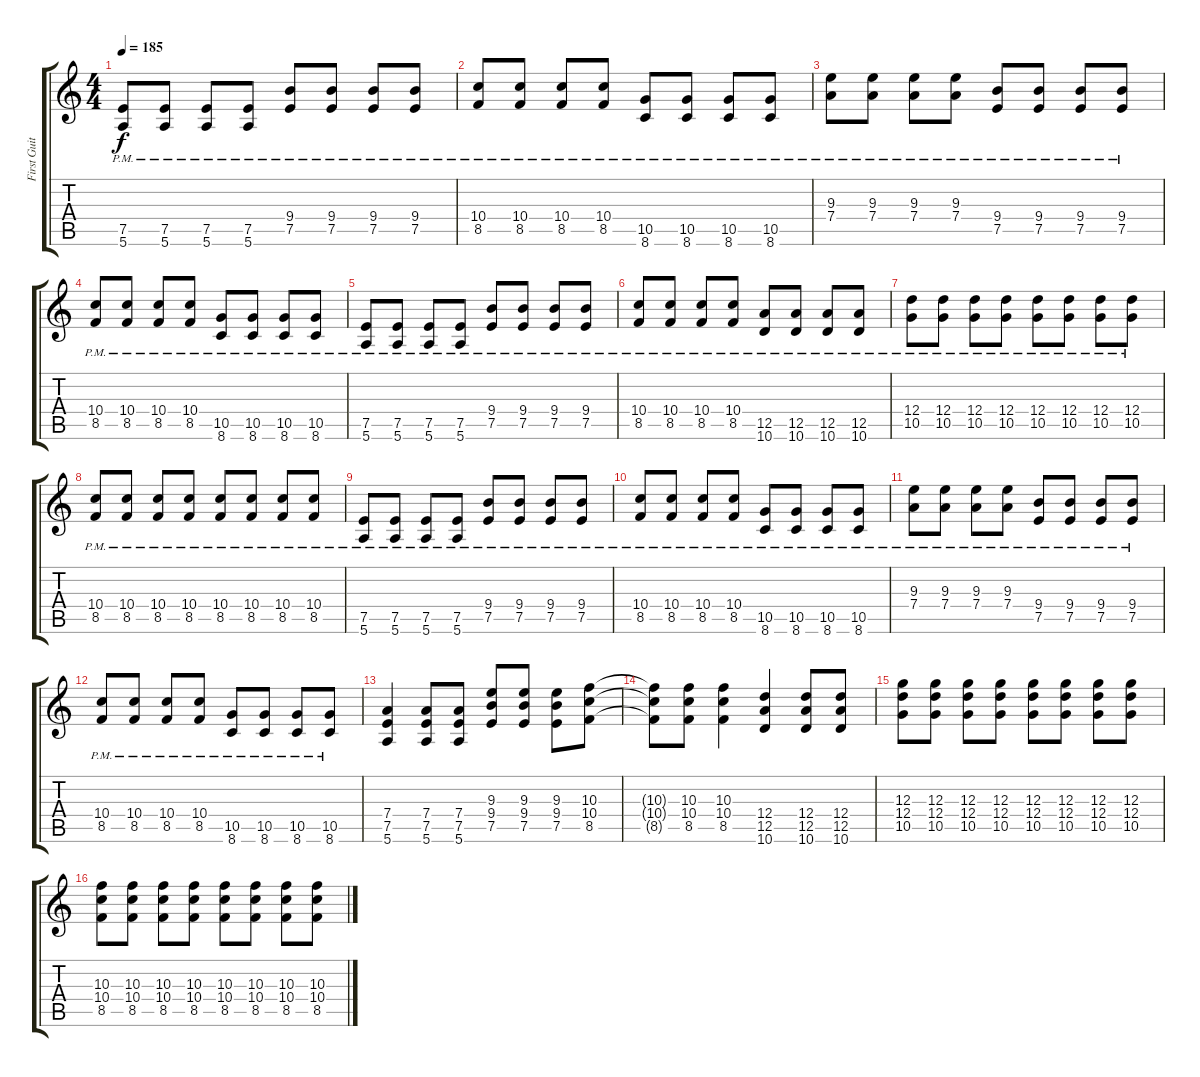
\track ("First Guitar" "First Guit") {instrument distortionguitar}
\staff {score tabs}
\tuning (E4 B3 G3 D3 A2 E2) {hide}
\ts (4 4)
\tempo 185
\clef g2
\ks c
(7.5{pm} 5.6{pm}).8{dy f balance 8 instrument distortionguitar} (7.5{pm} 5.6{pm}).8 (7.5{pm} 5.6{pm}).8 (7.5{pm} 5.6{pm}).8 (9.4{pm} 7.5{pm}).8 (9.4{pm} 7.5{pm}).8 (9.4{pm} 7.5{pm}).8 (9.4{pm} 7.5{pm}).8 |
(10.4{pm} 8.5{pm}).8 (10.4{pm} 8.5{pm}).8 (10.4{pm} 8.5{pm}).8 (10.4{pm} 8.5{pm}).8 (10.5{pm} 8.6{pm}).8 (10.5{pm} 8.6{pm}).8 (10.5{pm} 8.6{pm}).8 (10.5{pm} 8.6{pm}).8 |
(9.3{pm} 7.4{pm}).8 (9.3{pm} 7.4{pm}).8 (9.3{pm} 7.4{pm}).8 (9.3{pm} 7.4{pm}).8 (9.4{pm} 7.5{pm}).8 (9.4{pm} 7.5{pm}).8 (9.4{pm} 7.5{pm}).8 (9.4{pm} 7.5{pm}).8 |
(10.4{pm} 8.5{pm}).8 (10.4{pm} 8.5{pm}).8 (10.4{pm} 8.5{pm}).8 (10.4{pm} 8.5{pm}).8 (10.5{pm} 8.6{pm}).8 (10.5{pm} 8.6{pm}).8 (10.5{pm} 8.6{pm}).8 (10.5{pm} 8.6{pm}).8 |
(7.5{pm} 5.6{pm}).8 (7.5{pm} 5.6{pm}).8 (7.5{pm} 5.6{pm}).8 (7.5{pm} 5.6{pm}).8 (9.4{pm} 7.5{pm}).8 (9.4{pm} 7.5{pm}).8 (9.4{pm} 7.5{pm}).8 (9.4{pm} 7.5{pm}).8 |
(10.4{pm} 8.5{pm}).8 (10.4{pm} 8.5{pm}).8 (10.4{pm} 8.5{pm}).8 (10.4{pm} 8.5{pm}).8 (12.5{pm} 10.6{pm}).8 (12.5{pm} 10.6{pm}).8 (12.5{pm} 10.6{pm}).8 (12.5{pm} 10.6{pm}).8 |
(12.4{pm} 10.5{pm}).8 (12.4{pm} 10.5{pm}).8 (12.4{pm} 10.5{pm}).8 (12.4{pm} 10.5{pm}).8 (12.4{pm} 10.5{pm}).8 (12.4{pm} 10.5{pm}).8 (12.4{pm} 10.5{pm}).8 (12.4{pm} 10.5{pm}).8 |
(10.4{pm} 8.5{pm}).8 (10.4{pm} 8.5{pm}).8 (10.4{pm} 8.5{pm}).8 (10.4{pm} 8.5{pm}).8 (10.4{pm} 8.5{pm}).8 (10.4{pm} 8.5{pm}).8 (10.4{pm} 8.5{pm}).8 (10.4{pm} 8.5{pm}).8 |
(7.5{pm} 5.6{pm}).8 (7.5{pm} 5.6{pm}).8 (7.5{pm} 5.6{pm}).8 (7.5{pm} 5.6{pm}).8 (9.4{pm} 7.5{pm}).8 (9.4{pm} 7.5{pm}).8 (9.4{pm} 7.5{pm}).8 (9.4{pm} 7.5{pm}).8 |
(10.4{pm} 8.5{pm}).8 (10.4{pm} 8.5{pm}).8 (10.4{pm} 8.5{pm}).8 (10.4{pm} 8.5{pm}).8 (10.5{pm} 8.6{pm}).8 (10.5{pm} 8.6{pm}).8 (10.5{pm} 8.6{pm}).8 (10.5{pm} 8.6{pm}).8 |
(9.3{pm} 7.4{pm}).8 (9.3{pm} 7.4{pm}).8 (9.3{pm} 7.4{pm}).8 (9.3{pm} 7.4{pm}).8 (9.4{pm} 7.5{pm}).8 (9.4{pm} 7.5{pm}).8 (9.4{pm} 7.5{pm}).8 (9.4{pm} 7.5{pm}).8 |
(10.4{pm} 8.5{pm}).8 (10.4{pm} 8.5{pm}).8 (10.4{pm} 8.5{pm}).8 (10.4{pm} 8.5{pm}).8 (10.5{pm} 8.6{pm}).8 (10.5{pm} 8.6{pm}).8 (10.5{pm} 8.6{pm}).8 (10.5{pm} 8.6{pm}).8 |
(7.4 7.5 5.6).4{balance 2} (7.4 7.5 5.6).8 (7.4 7.5 5.6).8 (9.3 9.4 7.5).8 (9.3 9.4 7.5).8 (9.3 9.4 7.5).8 (10.3 10.4 8.5).8 |
(10.3{t} 10.4{t} 8.5{t}).8 (10.3 10.4 8.5).8 (10.3 10.4 8.5).4 (12.4 12.5 10.6).4 (12.4 12.5 10.6).8 (12.4 12.5 10.6).8 |
(12.3 12.4 10.5).8 (12.3 12.4 10.5).8 (12.3 12.4 10.5).8 (12.3 12.4 10.5).8 (12.3 12.4 10.5).8 (12.3 12.4 10.5).8 (12.3 12.4 10.5).8 (12.3 12.4 10.5).8 |
(10.3 10.4 8.5).8 (10.3 10.4 8.5).8 (10.3 10.4 8.5).8 (10.3 10.4 8.5).8 (10.3 10.4 8.5).8 (10.3 10.4 8.5).8 (10.3 10.4 8.5).8 (10.3 10.4 8.5).8
